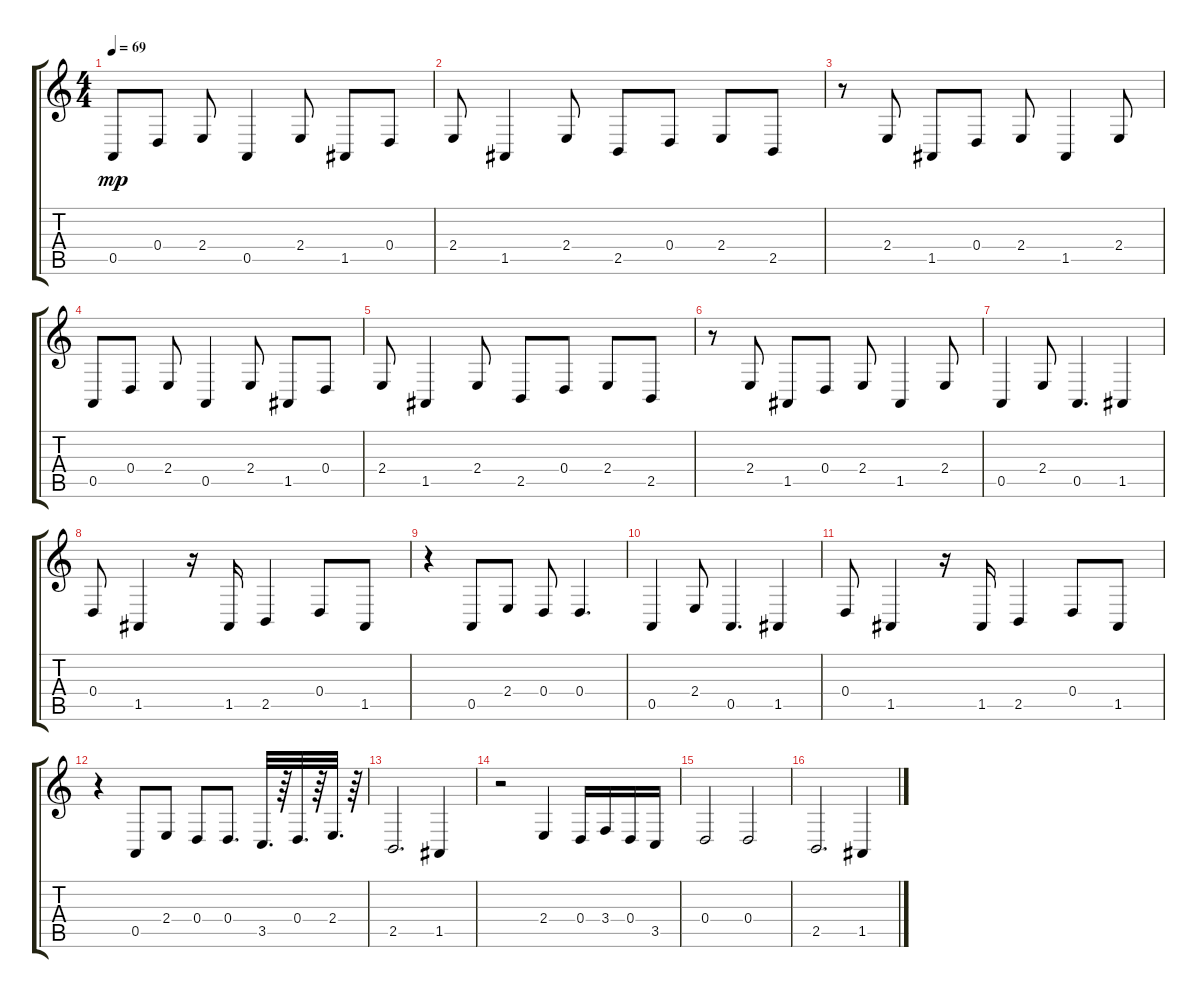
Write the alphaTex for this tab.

\track "" {instrument acousticgrandpiano}
\staff {score tabs}
\tuning (E4 B3 G3 D3 A2 E2) {hide}
\ts (4 4)
\tempo 69
\clef g2
\ks c
0.5.8{dy mp instrument acousticgrandpiano} 0.4.8 2.4.8 0.5.4 2.4.8 1.5.8 0.4.8 |
2.4.8 1.5.4 2.4.8 2.5.8 0.4.8 2.4.8 2.5.8 |
r.8 2.4.8 1.5.8 0.4.8 2.4.8 1.5.4 2.4.8 |
0.5.8 0.4.8 2.4.8 0.5.4 2.4.8 1.5.8 0.4.8 |
2.4.8 1.5.4 2.4.8 2.5.8 0.4.8 2.4.8 2.5.8 |
r.8 2.4.8 1.5.8 0.4.8 2.4.8 1.5.4 2.4.8 |
0.5.4 2.4.8 0.5.4{d} 1.5.4 |
0.4.8 1.5.4 r.16 1.5.16 2.5.4 0.4.8 1.5.8 |
r.4 0.5.8 2.4.8 0.4.8 0.4.4{d} |
0.5.4 2.4.8 0.5.4{d} 1.5.4 |
0.4.8 1.5.4 r.16 1.5.16 2.5.4 0.4.8 1.5.8 |
r.4 0.5.8 2.4.8 0.4.8 0.4.8{d} 3.5.32{d} r.64 0.4.32{d} r.64 2.4.32{d} r.64 |
2.5.2{d} 1.5.4 |
r.2 2.4.4 0.4.16 3.4.16 0.4.16 3.5.16 |
0.4.2 0.4.2 |
2.5.2{d} 1.5.4
